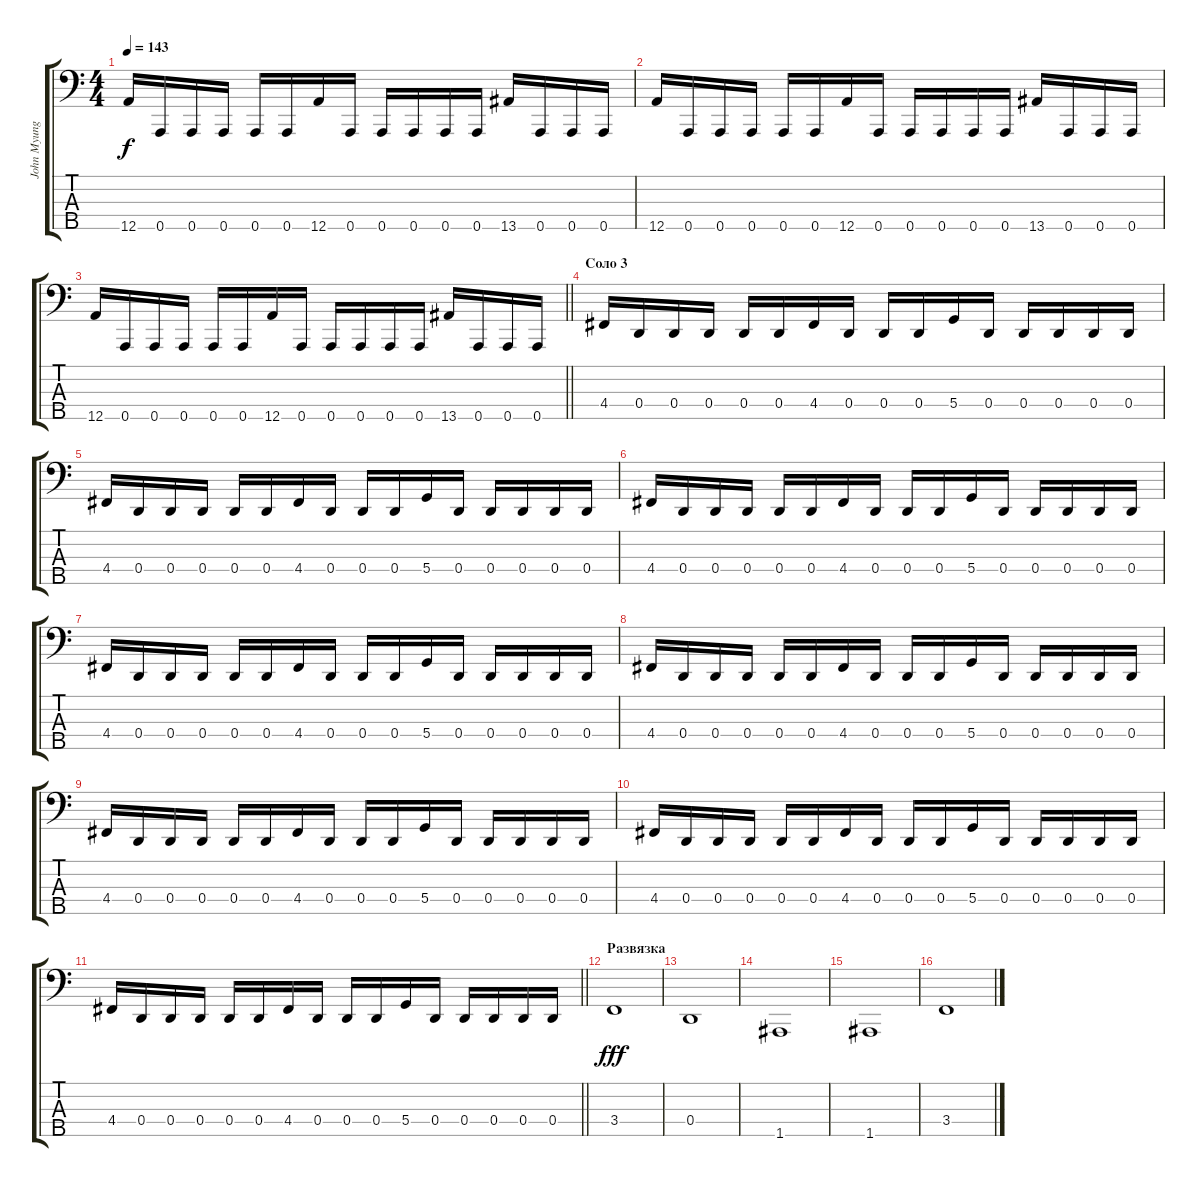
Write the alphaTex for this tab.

\track ("John Myung" "John Myung") {instrument electricbassfinger}
\staff {score tabs}
\tuning (F2 C2 G1 D1 A0) {hide}
\ts (4 4)
\tempo 143
\clef f4
\ks c
12.5.16{dy f} 0.5.16 0.5.16 0.5.16 0.5.16 0.5.16 12.5.16 0.5.16 0.5.16 0.5.16 0.5.16 0.5.16 13.5.16 0.5.16 0.5.16 0.5.16 |
12.5.16 0.5.16 0.5.16 0.5.16 0.5.16 0.5.16 12.5.16 0.5.16 0.5.16 0.5.16 0.5.16 0.5.16 13.5.16 0.5.16 0.5.16 0.5.16 |
\barLineRight lightlight
12.5.16 0.5.16 0.5.16 0.5.16 0.5.16 0.5.16 12.5.16 0.5.16 0.5.16 0.5.16 0.5.16 0.5.16 13.5.16 0.5.16 0.5.16 0.5.16 |
\section ("" "Соло 3")
4.4.16 0.4.16 0.4.16 0.4.16 0.4.16 0.4.16 4.4.16 0.4.16 0.4.16 0.4.16 5.4.16 0.4.16 0.4.16 0.4.16 0.4.16 0.4.16 |
4.4.16 0.4.16 0.4.16 0.4.16 0.4.16 0.4.16 4.4.16 0.4.16 0.4.16 0.4.16 5.4.16 0.4.16 0.4.16 0.4.16 0.4.16 0.4.16 |
4.4.16 0.4.16 0.4.16 0.4.16 0.4.16 0.4.16 4.4.16 0.4.16 0.4.16 0.4.16 5.4.16 0.4.16 0.4.16 0.4.16 0.4.16 0.4.16 |
4.4.16 0.4.16 0.4.16 0.4.16 0.4.16 0.4.16 4.4.16 0.4.16 0.4.16 0.4.16 5.4.16 0.4.16 0.4.16 0.4.16 0.4.16 0.4.16 |
4.4.16 0.4.16 0.4.16 0.4.16 0.4.16 0.4.16 4.4.16 0.4.16 0.4.16 0.4.16 5.4.16 0.4.16 0.4.16 0.4.16 0.4.16 0.4.16 |
4.4.16 0.4.16 0.4.16 0.4.16 0.4.16 0.4.16 4.4.16 0.4.16 0.4.16 0.4.16 5.4.16 0.4.16 0.4.16 0.4.16 0.4.16 0.4.16 |
4.4.16 0.4.16 0.4.16 0.4.16 0.4.16 0.4.16 4.4.16 0.4.16 0.4.16 0.4.16 5.4.16 0.4.16 0.4.16 0.4.16 0.4.16 0.4.16 |
\barLineRight lightlight
4.4.16 0.4.16 0.4.16 0.4.16 0.4.16 0.4.16 4.4.16 0.4.16 0.4.16 0.4.16 5.4.16 0.4.16 0.4.16 0.4.16 0.4.16 0.4.16 |
\section ("" "Развязка")
3.4.1{dy fff} |
0.4.1 |
1.5.1 |
1.5.1 |
3.4.1
